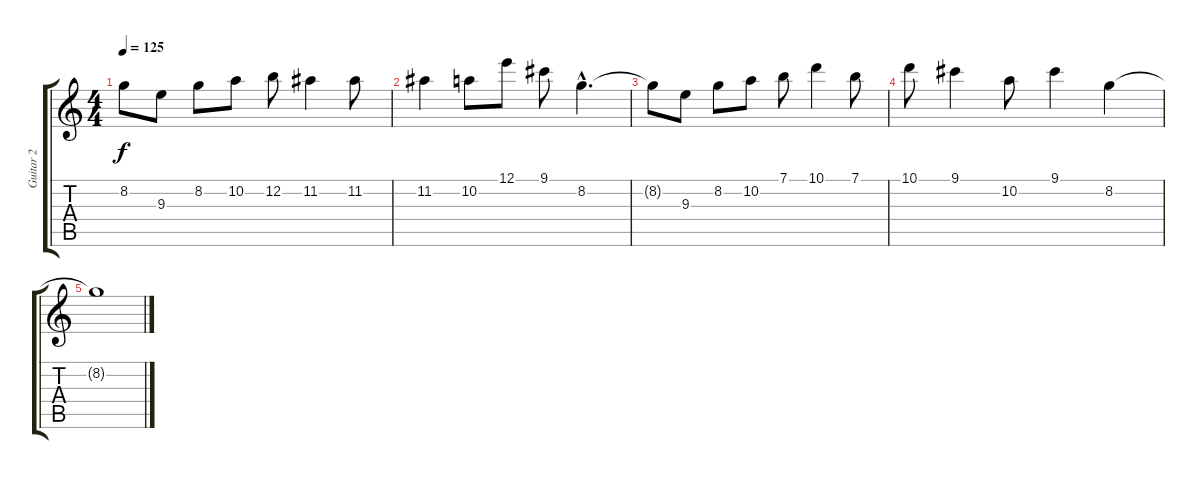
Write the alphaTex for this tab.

\track ("Guitar 2" "Guitar 2") {instrument overdrivenguitar}
\staff {score tabs}
\tuning (E4 B3 G3 D3 A2 E2) {hide}
\ts (4 4)
\tempo 125
\clef g2
\ks c
8.2{t}.8{dy f} 9.3.8 8.2.8 10.2.8 12.2.8 11.2.4 11.2.8 |
11.2.4 10.2.8 12.1.8 9.1.8 8.2{hac}.4{d} |
8.2{t}.8 9.3.8 8.2.8 10.2.8 7.1.8 10.1.4 7.1.8 |
10.1.8 9.1.4 10.2.8 9.1.4 8.2.4 |
8.2{t}.1
